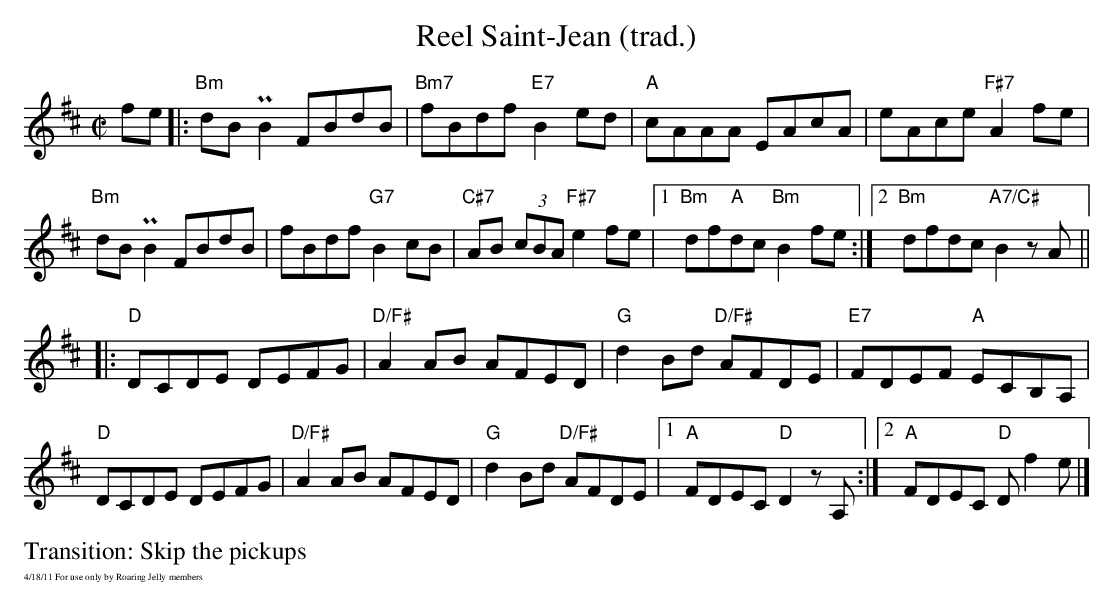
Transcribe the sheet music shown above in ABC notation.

X:1
T:Reel Saint-Jean (trad.)
M: C|
L: 1/8
K:Bmin
fe|:"Bm"dB +uppermordent+B2 FBdB|"Bm7"fBdf "E7"B2ed|"A"cAAA EAcA|eAce "F#7"A2 fe|
"Bm"dB +uppermordent+B2 FBdB|fBdf "G7"B2cB|"C#7"AB (3cBA "F#7" e2 fe|1"Bm"df"A"dc "Bm"B2 fe:|\
[2 "Bm"dfdc "A7/C#"B2 zA||
K:Dmaj
|:"D"DCDE DEFG|"D/F#"A2AB AFED|"G"d2 Bd "D/F#"AFDE|"E7"FDEF "A"ECB,A,|
"D"DCDE DEFG|"D/F#"A2AB AFED|"G"d2 Bd "D/F#"AFDE|1"A"FDEC "D"D2zA,:|[2 "A"FDEC "D"Df2e|]
%%begintext ragged
Transition: Skip the pickups
